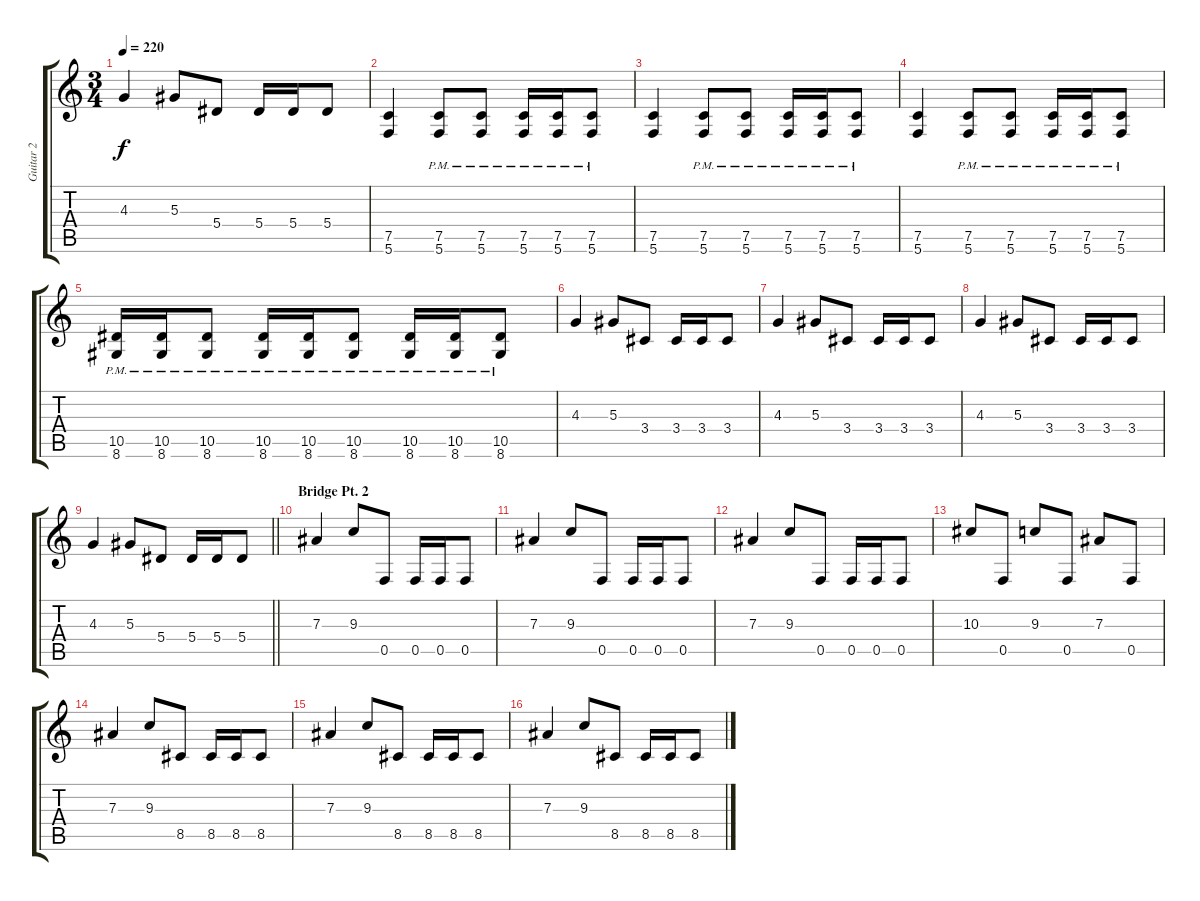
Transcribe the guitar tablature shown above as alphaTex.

\track ("Guitar 2" "Guitar 2") {instrument distortionguitar}
\staff {score tabs}
\tuning (C4 G3 Eb3 Bb2 F2 C2) {hide}
\ts (3 4)
\tempo 220
\clef g2
\ks c
4.3.4{dy f} 5.3.8 5.4.8 5.4.16 5.4.16 5.4.8 |
(7.5 5.6).4 (7.5{pm} 5.6{pm}).8 (7.5{pm} 5.6{pm}).8 (7.5{pm} 5.6{pm}).16 (7.5{pm} 5.6{pm}).16 (7.5{pm} 5.6{pm}).8 |
(7.5 5.6).4 (7.5{pm} 5.6{pm}).8 (7.5{pm} 5.6{pm}).8 (7.5{pm} 5.6{pm}).16 (7.5{pm} 5.6{pm}).16 (7.5{pm} 5.6{pm}).8 |
(7.5 5.6).4 (7.5{pm} 5.6{pm}).8 (7.5{pm} 5.6{pm}).8 (7.5{pm} 5.6{pm}).16 (7.5{pm} 5.6{pm}).16 (7.5{pm} 5.6{pm}).8 |
(10.5{pm} 8.6{pm}).16 (10.5{pm} 8.6{pm}).16 (10.5{pm} 8.6{pm}).8 (10.5{pm} 8.6{pm}).16 (10.5{pm} 8.6{pm}).16 (10.5{pm} 8.6{pm}).8 (10.5{pm} 8.6{pm}).16 (10.5{pm} 8.6{pm}).16 (10.5{pm} 8.6{pm}).8 |
4.3.4 5.3.8 3.4.8 3.4.16 3.4.16 3.4.8 |
4.3.4 5.3.8 3.4.8 3.4.16 3.4.16 3.4.8 |
4.3.4 5.3.8 3.4.8 3.4.16 3.4.16 3.4.8 |
\barLineRight lightlight
4.3.4 5.3.8 5.4.8 5.4.16 5.4.16 5.4.8 |
\section ("" "Bridge Pt. 2")
7.3.4 9.3.8 0.5.8 0.5.16 0.5.16 0.5.8 |
7.3.4 9.3.8 0.5.8 0.5.16 0.5.16 0.5.8 |
7.3.4 9.3.8 0.5.8 0.5.16 0.5.16 0.5.8 |
10.3.8 0.5.8 9.3.8 0.5.8 7.3.8 0.5.8 |
7.3.4 9.3.8 8.5.8 8.5.16 8.5.16 8.5.8 |
7.3.4 9.3.8 8.5.8 8.5.16 8.5.16 8.5.8 |
7.3.4 9.3.8 8.5.8 8.5.16 8.5.16 8.5.8
